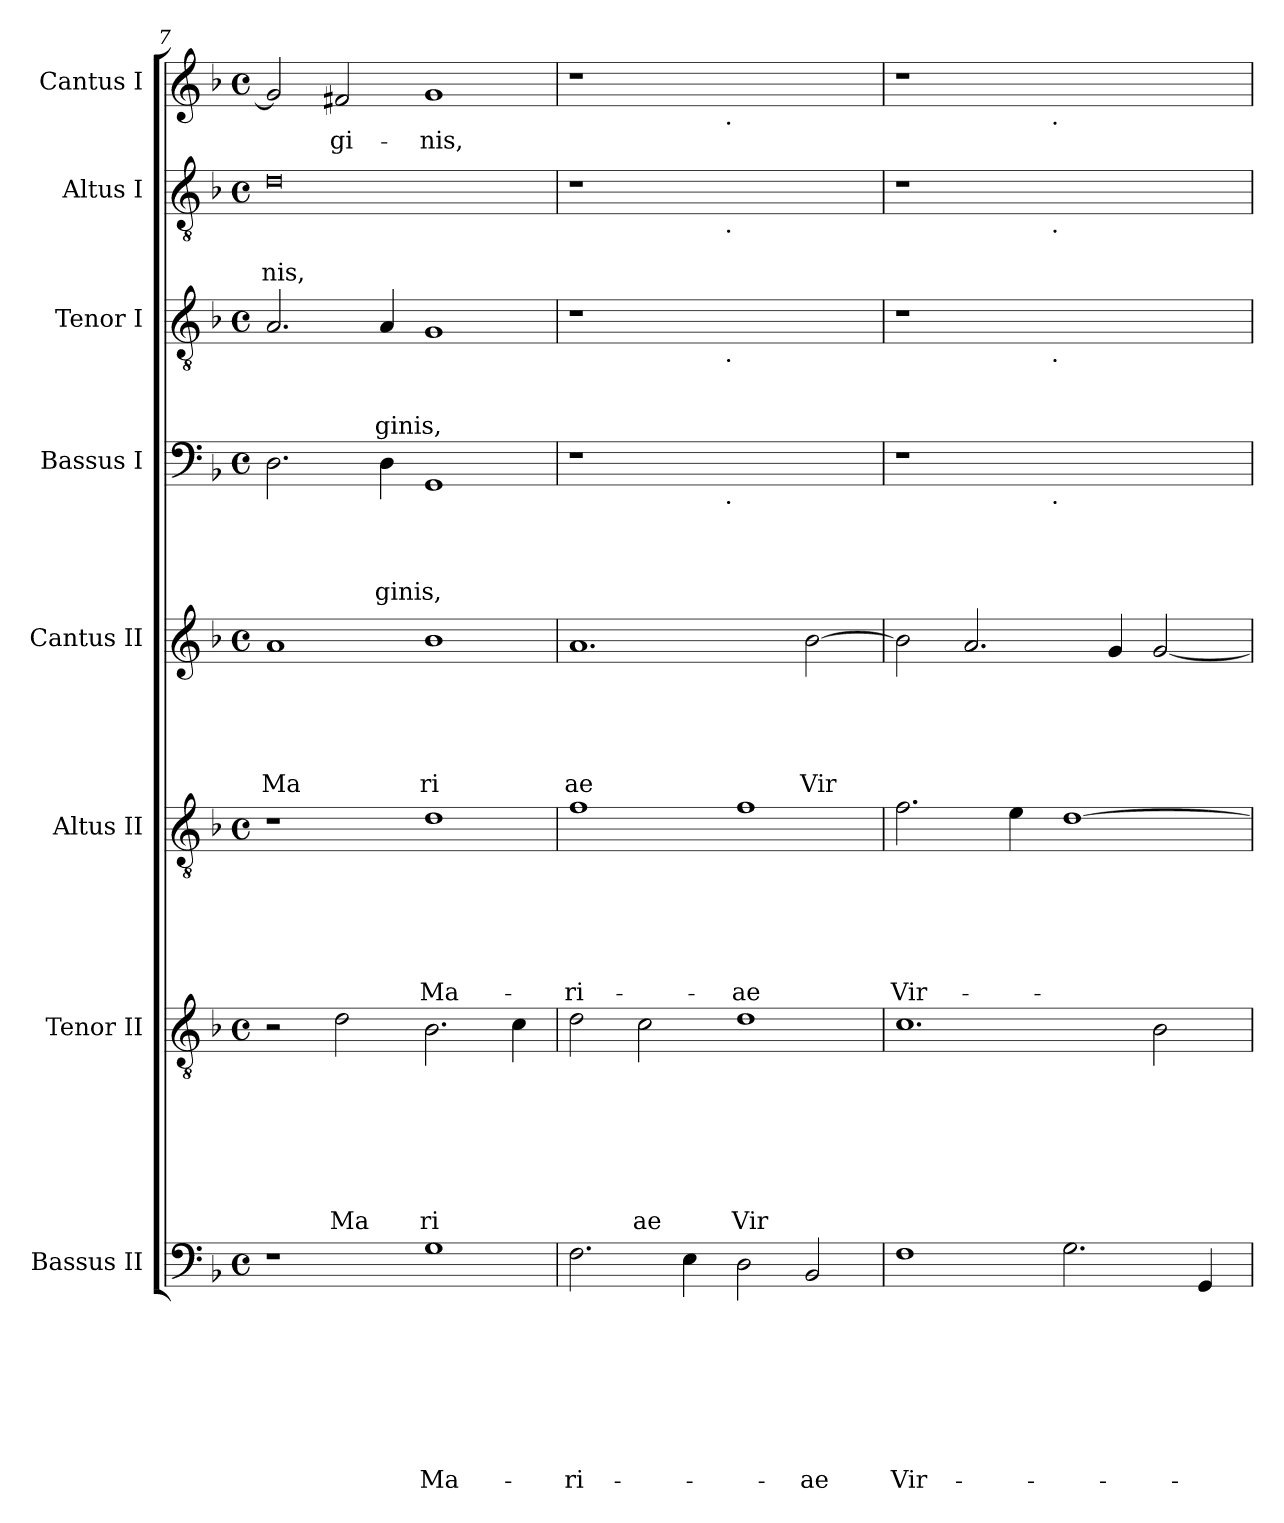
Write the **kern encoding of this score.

**kern	**text	**text	**text	**text	**text	**text	**text	**text	**kern	**text	**text	**text	**text	**text	**text	**text	**kern	**text	**text	**text	**text	**text	**text	**kern	**text	**text	**text	**text	**text	**kern	**text	**text	**text	**text	**kern	**text	**text	**text	**kern	**text	**text	**kern	**text
*part8	*part8	*part8	*part8	*part8	*part8	*part8	*part8	*part8	*part7	*part7	*part7	*part7	*part7	*part7	*part7	*part7	*part6	*part6	*part6	*part6	*part6	*part6	*part6	*part5	*part5	*part5	*part5	*part5	*part5	*part4	*part4	*part4	*part4	*part4	*part3	*part3	*part3	*part3	*part2	*part2	*part2	*part1	*part1
*staff8	*staff8	*staff8	*staff8	*staff8	*staff8	*staff8	*staff8	*staff8	*staff7	*staff7	*staff7	*staff7	*staff7	*staff7	*staff7	*staff7	*staff6	*staff6	*staff6	*staff6	*staff6	*staff6	*staff6	*staff5	*staff5	*staff5	*staff5	*staff5	*staff5	*staff4	*staff4	*staff4	*staff4	*staff4	*staff3	*staff3	*staff3	*staff3	*staff2	*staff2	*staff2	*staff1	*staff1
*I"Bassus II	*	*	*	*	*	*	*	*	*I"Tenor II	*	*	*	*	*	*	*	*I"Altus II	*	*	*	*	*	*	*I"Cantus II	*	*	*	*	*	*I"Bassus I	*	*	*	*	*I"Tenor I	*	*	*	*I"Altus I	*	*	*I"Cantus I	*
*clefF4	*	*	*	*	*	*	*	*	*clefGv2	*	*	*	*	*	*	*	*clefGv2	*	*	*	*	*	*	*clefG2	*	*	*	*	*	*clefF4	*	*	*	*	*clefGv2	*	*	*	*clefGv2	*	*	*clefG2	*
*k[b-]	*	*	*	*	*	*	*	*	*k[b-]	*	*	*	*	*	*	*	*k[b-]	*	*	*	*	*	*	*k[b-]	*	*	*	*	*	*k[b-]	*	*	*	*	*k[b-]	*	*	*	*k[b-]	*	*	*k[b-]	*
*F:	*	*	*	*	*	*	*	*	*F:	*	*	*	*	*	*	*	*F:	*	*	*	*	*	*	*F:	*	*	*	*	*	*F:	*	*	*	*	*F:	*	*	*	*F:	*	*	*F:	*
*M4/4	*	*	*	*	*	*	*	*	*M4/4	*	*	*	*	*	*	*	*M4/4	*	*	*	*	*	*	*M4/4	*	*	*	*	*	*M4/4	*	*	*	*	*M4/4	*	*	*	*M4/4	*	*	*M4/4	*
*met(c)	*	*	*	*	*	*	*	*	*met(c)	*	*	*	*	*	*	*	*met(c)	*	*	*	*	*	*	*met(c)	*	*	*	*	*	*met(c)	*	*	*	*	*met(c)	*	*	*	*met(c)	*	*	*met(c)	*
=7	=7	=7	=7	=7	=7	=7	=7	=7	=7	=7	=7	=7	=7	=7	=7	=7	=7	=7	=7	=7	=7	=7	=7	=7	=7	=7	=7	=7	=7	=7	=7	=7	=7	=7	=7	=7	=7	=7	=7	=7	=7	=7	=7
!	!	!	!	!	!	!	!	!	!	!	!	!	!	!	!	!	!	!	!	!	!	!	!	!	!	!	!	!	!LO:LY:b	!	!	!	!	!	!	!	!	!	!	!	!LO:LY:b	!	!
1r	.	.	.	.	.	.	.	.	2r	.	.	.	.	.	.	.	1r	.	.	.	.	.	.	1a	.	.	.	.	Ma	2.D\	.	.	.	.	2.A/	.	.	.	0d	.	nis,	2g/]	.
!	!	!	!	!	!	!	!	!	!	!	!	!	!	!	!	!LO:LY:b	!	!	!	!	!	!	!	!	!	!	!	!	!	!	!	!	!	!	!	!	!	!	!	!	!	!	!LO:LY:b
.	.	.	.	.	.	.	.	.	2d\	.	.	.	.	.	.	Ma	.	.	.	.	.	.	.	.	.	.	.	.	.	.	.	.	.	.	.	.	.	.	.	.	.	2f#X/	gi-
!	!	!	!	!	!	!	!	!	!	!	!	!	!	!	!	!	!	!	!	!	!	!	!	!	!	!	!	!	!	!	!	!	!	!LO:LY:b	!	!	!	!LO:LY:b	!	!	!	!	!
.	.	.	.	.	.	.	.	.	.	.	.	.	.	.	.	.	.	.	.	.	.	.	.	.	.	.	.	.	.	4D\	.	.	.	-ginis,	4A/	.	.	-ginis,	.	.	.	.	.
!	!	!	!	!	!	!	!	!LO:LY:b	!	!	!	!	!	!	!	!LO:LY:b	!	!	!	!	!	!	!LO:LY:b	!	!	!	!	!	!LO:LY:b	!	!	!	!	!	!	!	!	!	!	!	!	!	!LO:LY:b
1G	.	.	.	.	.	.	.	Ma-	2.B-\	.	.	.	.	.	.	ri	1d	.	.	.	.	.	Ma-	1b-	.	.	.	.	ri	1GG	.	.	.	.	1G	.	.	.	.	.	.	1g	-nis,
.	.	.	.	.	.	.	.	.	4c\	.	.	.	.	.	.	.	.	.	.	.	.	.	.	.	.	.	.	.	.	.	.	.	.	.	.	.	.	.	.	.	.	.	.
=8	=8	=8	=8	=8	=8	=8	=8	=8	=8	=8	=8	=8	=8	=8	=8	=8	=8	=8	=8	=8	=8	=8	=8	=8	=8	=8	=8	=8	=8	=8	=8	=8	=8	=8	=8	=8	=8	=8	=8	=8	=8	=8	=8
!	!	!	!	!	!	!	!	!LO:LY:b	!	!	!	!	!	!	!	!	!	!	!	!	!	!	!LO:LY:b	!	!	!	!	!	!LO:LY:b	!	!	!	!	!	!	!	!	!	!	!	!	!	!
*	*	*	*	*	*	*	*	*	*	*	*	*	*	*	*	*	*	*	*	*	*	*	*	*	*	*	*	*	*	*^	*	*	*	*	*^	*	*	*	*^	*	*	*^	*
2.F\	.	.	.	.	.	.	.	-ri-	2d\	.	.	.	.	.	.	.	1f	.	.	.	.	.	-ri-	1.a	.	.	.	.	ae	1r	2ryy	.	.	.	.	1r	2ryy	.	.	.	1r	2ryy	.	.	1r	2ryy	.
!	!	!	!	!	!	!	!	!	!	!	!	!	!	!	!	!LO:LY:b	!	!	!	!	!	!	!	!	!	!	!	!	!	!	!	!	!	!	!	!	!	!	!	!	!	!	!	!	!	!	!
.	.	.	.	.	.	.	.	.	2c\	.	.	.	.	.	.	ae	.	.	.	.	.	.	.	.	.	.	.	.	.	.	4...ryy	.	.	.	.	.	4...ryy	.	.	.	.	4...ryy	.	.	.	4...ryy	.
4E\	.	.	.	.	.	.	.	.	.	.	.	.	.	.	.	.	.	.	.	.	.	.	.	.	.	.	.	.	.	.	.	.	.	.	.	.	.	.	.	.	.	.	.	.	.	.	.
!	!	!	!	!	!	!	!	!	!	!	!	!	!	!	!	!	!	!	!	!	!	!	!	!	!	!	!	!	!	!	!	!	!	!	!	!	!	!	!	!	!	!	!	!	!	!LO:TX:b:t=.	!
!	!	!	!	!	!	!	!	!	!	!	!	!	!	!	!	!	!	!	!	!	!	!	!	!	!	!	!	!	!	!	!	!	!	!	!	!	!	!	!	!	!	!LO:TX:b:t=.	!	!	!	!	!
!	!	!	!	!	!	!	!	!	!	!	!	!	!	!	!	!	!	!	!	!	!	!	!	!	!	!	!	!	!	!	!	!	!	!	!	!	!LO:TX:b:t=.	!	!	!	!	!	!	!	!	!	!
!	!	!	!	!	!	!	!	!	!	!	!	!	!	!	!	!	!	!	!	!	!	!	!	!	!	!	!	!	!	!	!LO:TX:b:t=.	!	!	!	!	!	!	!	!	!	!	!	!	!	!	!	!
.	.	.	.	.	.	.	.	.	.	.	.	.	.	.	.	.	.	.	.	.	.	.	.	.	.	.	.	.	.	.	1ryy	.	.	.	.	.	1ryy	.	.	.	.	1ryy	.	.	.	1ryy	.
!	!	!	!	!	!	!	!	!	!	!	!	!	!	!	!	!LO:LY:b	!	!	!	!	!	!	!LO:LY:b	!	!	!	!	!	!	!	!	!	!	!	!	!	!	!	!	!	!	!	!	!	!	!	!
2D\	.	.	.	.	.	.	.	.	1d	.	.	.	.	.	.	Vir	1f	.	.	.	.	.	-ae	.	.	.	.	.	.	1ryy	.	.	.	.	.	1ryy	.	.	.	.	1ryy	.	.	.	1ryy	.	.
!	!	!	!	!	!	!	!	!LO:LY:b	!	!	!	!	!	!	!	!	!	!	!	!	!	!	!	!	!	!	!	!	!LO:LY:b	!	!	!	!	!	!	!	!	!	!	!	!	!	!	!	!	!	!
2BB-/	.	.	.	.	.	.	.	-ae	.	.	.	.	.	.	.	.	.	.	.	.	.	.	.	[>2b-\	.	.	.	.	Vir	.	.	.	.	.	.	.	.	.	.	.	.	.	.	.	.	.	.
.	.	.	.	.	.	.	.	.	.	.	.	.	.	.	.	.	.	.	.	.	.	.	.	.	.	.	.	.	.	.	32ryy	.	.	.	.	.	32ryy	.	.	.	.	32ryy	.	.	.	32ryy	.
=9	=9	=9	=9	=9	=9	=9	=9	=9	=9	=9	=9	=9	=9	=9	=9	=9	=9	=9	=9	=9	=9	=9	=9	=9	=9	=9	=9	=9	=9	=9	=9	=9	=9	=9	=9	=9	=9	=9	=9	=9	=9	=9	=9	=9	=9	=9	=9
!	!	!	!	!	!	!	!	!LO:LY:b	!	!	!	!	!	!	!	!	!	!	!	!	!	!	!LO:LY:b	!	!	!	!	!	!	!	!	!	!	!	!	!	!	!	!	!	!	!	!	!	!	!	!
1F	.	.	.	.	.	.	.	Vir-	1.c	.	.	.	.	.	.	.	2.f\	.	.	.	.	.	Vir-	2b-\]	.	.	.	.	.	1r	2ryy	.	.	.	.	1r	2ryy	.	.	.	1r	2ryy	.	.	1r	2ryy	.
.	.	.	.	.	.	.	.	.	.	.	.	.	.	.	.	.	.	.	.	.	.	.	.	2.a/	.	.	.	.	.	.	4...ryy	.	.	.	.	.	4...ryy	.	.	.	.	4...ryy	.	.	.	4...ryy	.
.	.	.	.	.	.	.	.	.	.	.	.	.	.	.	.	.	4e\	.	.	.	.	.	.	.	.	.	.	.	.	.	.	.	.	.	.	.	.	.	.	.	.	.	.	.	.	.	.
!	!	!	!	!	!	!	!	!	!	!	!	!	!	!	!	!	!	!	!	!	!	!	!	!	!	!	!	!	!	!	!	!	!	!	!	!	!	!	!	!	!	!	!	!	!	!LO:TX:b:t=.	!
!	!	!	!	!	!	!	!	!	!	!	!	!	!	!	!	!	!	!	!	!	!	!	!	!	!	!	!	!	!	!	!	!	!	!	!	!	!	!	!	!	!	!LO:TX:b:t=.	!	!	!	!	!
!	!	!	!	!	!	!	!	!	!	!	!	!	!	!	!	!	!	!	!	!	!	!	!	!	!	!	!	!	!	!	!	!	!	!	!	!	!LO:TX:b:t=.	!	!	!	!	!	!	!	!	!	!
!	!	!	!	!	!	!	!	!	!	!	!	!	!	!	!	!	!	!	!	!	!	!	!	!	!	!	!	!	!	!	!LO:TX:b:t=.	!	!	!	!	!	!	!	!	!	!	!	!	!	!	!	!
.	.	.	.	.	.	.	.	.	.	.	.	.	.	.	.	.	.	.	.	.	.	.	.	.	.	.	.	.	.	.	1ryy	.	.	.	.	.	1ryy	.	.	.	.	1ryy	.	.	.	1ryy	.
2.G\	.	.	.	.	.	.	.	.	.	.	.	.	.	.	.	.	[>1d	.	.	.	.	.	.	.	.	.	.	.	.	1ryy	.	.	.	.	.	1ryy	.	.	.	.	1ryy	.	.	.	1ryy	.	.
.	.	.	.	.	.	.	.	.	.	.	.	.	.	.	.	.	.	.	.	.	.	.	.	4g/	.	.	.	.	.	.	.	.	.	.	.	.	.	.	.	.	.	.	.	.	.	.	.
.	.	.	.	.	.	.	.	.	2B-\	.	.	.	.	.	.	.	.	.	.	.	.	.	.	[<2g/	.	.	.	.	.	.	.	.	.	.	.	.	.	.	.	.	.	.	.	.	.	.	.
4GG/	.	.	.	.	.	.	.	.	.	.	.	.	.	.	.	.	.	.	.	.	.	.	.	.	.	.	.	.	.	.	.	.	.	.	.	.	.	.	.	.	.	.	.	.	.	.	.
.	.	.	.	.	.	.	.	.	.	.	.	.	.	.	.	.	.	.	.	.	.	.	.	.	.	.	.	.	.	.	32ryy	.	.	.	.	.	32ryy	.	.	.	.	32ryy	.	.	.	32ryy	.
*	*	*	*	*	*	*	*	*	*	*	*	*	*	*	*	*	*	*	*	*	*	*	*	*	*	*	*	*	*	*v	*v	*	*	*	*	*	*	*	*	*	*v	*v	*	*	*v	*v	*
*	*	*	*	*	*	*	*	*	*	*	*	*	*	*	*	*	*	*	*	*	*	*	*	*	*	*	*	*	*	*	*	*	*	*	*v	*v	*	*	*	*	*	*	*	*
=	=	=	=	=	=	=	=	=	=	=	=	=	=	=	=	=	=	=	=	=	=	=	=	=	=	=	=	=	=	=	=	=	=	=	=	=	=	=	=	=	=	=	=
*-	*-	*-	*-	*-	*-	*-	*-	*-	*-	*-	*-	*-	*-	*-	*-	*-	*-	*-	*-	*-	*-	*-	*-	*-	*-	*-	*-	*-	*-	*-	*-	*-	*-	*-	*-	*-	*-	*-	*-	*-	*-	*-	*-
